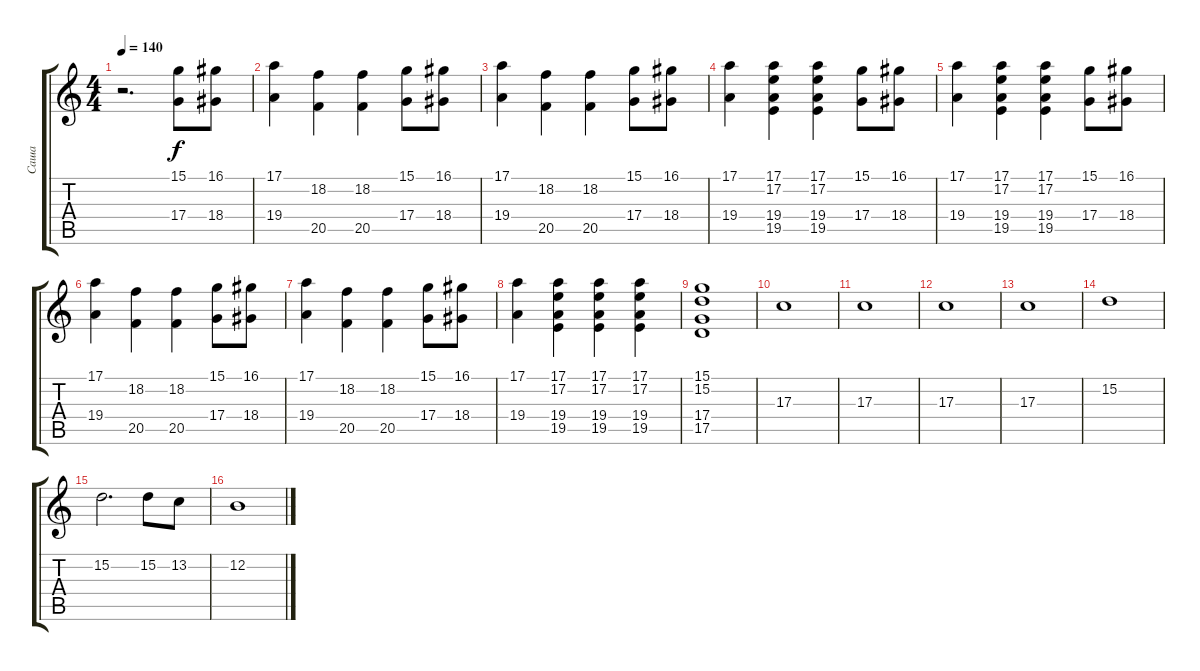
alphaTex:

\track ("Саша" "Саша") {instrument lead2sawtooth}
\staff {score tabs}
\tuning (E4 B3 G3 D3 A2 E2) {hide}
\ts (4 4)
\tempo 140
\clef g2
\ks c
r.2{d dy f} (15.1 17.4).8 (16.1 18.4).8 |
(17.1 19.4).4 (18.2 20.5).4 (18.2 20.5).4 (15.1 17.4).8 (16.1 18.4).8 |
(17.1 19.4).4 (18.2 20.5).4 (18.2 20.5).4 (15.1 17.4).8 (16.1 18.4).8 |
(17.1 19.4).4 (17.1 17.2 19.4 19.5).4 (17.1 17.2 19.4 19.5).4 (15.1 17.4).8 (16.1 18.4).8 |
(17.1 19.4).4 (17.1 17.2 19.4 19.5).4 (17.1 17.2 19.4 19.5).4 (15.1 17.4).8 (16.1 18.4).8 |
(17.1 19.4).4 (18.2 20.5).4 (18.2 20.5).4 (15.1 17.4).8 (16.1 18.4).8 |
(17.1 19.4).4 (18.2 20.5).4 (18.2 20.5).4 (15.1 17.4).8 (16.1 18.4).8 |
(17.1 19.4).4 (17.1 17.2 19.4 19.5).4 (17.1 17.2 19.4 19.5).4 (17.1 17.2 19.4 19.5).4 |
(15.1 15.2 17.4 17.5).1 |
17.3.1 |
17.3.1 |
17.3.1 |
17.3.1 |
15.2.1 |
15.2.2{d} 15.2.8 13.2.8 |
12.2.1
